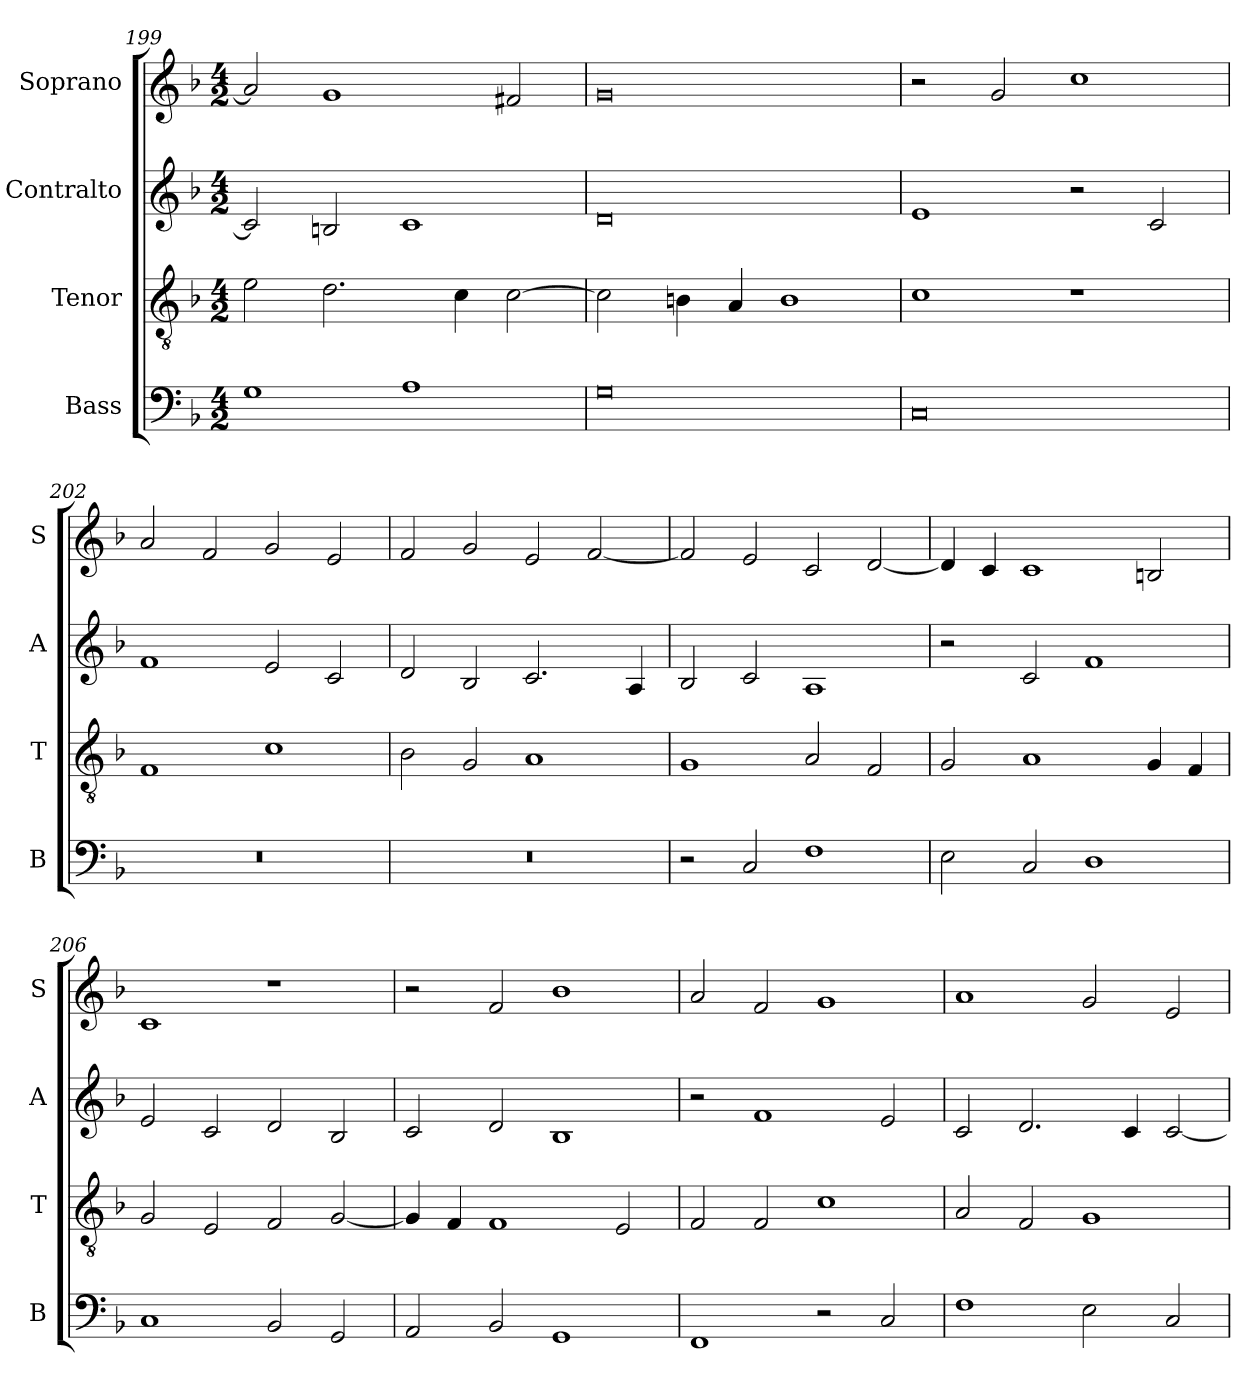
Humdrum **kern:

**kern	**kern	**kern	**kern
*part4	*part3	*part2	*part1
*staff4	*staff3	*staff2	*staff1
*I"Bass	*I"Tenor	*I"Contralto	*I"Soprano
*I'B	*I'T	*I'A	*I'S
*clefF4	*clefGv2	*clefG2	*clefG2
*k[b-]	*k[b-]	*k[b-]	*k[b-]
*F:ion	*F:ion	*F:ion	*F:ion
*M4/2	*M4/2	*M4/2	*M4/2
=199	=199	=199	=199
1G	2e	2c]	2a]
.	2.d	2Bn	1g
1A	.	1c	.
.	4c	.	.
.	[2c	.	2f#X
=200	=200	=200	=200
0G	2c]	0d	0g
.	4Bn	.	.
.	4A	.	.
.	1B	.	.
=201	=201	=201	=201
0C	1c	1e	2r
.	.	.	2g
.	1r	2r	1cc
.	.	2c	.
=202	=202	=202	=202
0r	1F	1f	2a
.	.	.	2f
.	1c	2e	2g
.	.	2c	2e
=203	=203	=203	=203
0r	2B-	2d	2f
.	2G	2B-	2g
.	1A	2.c	2e
.	.	.	[2f
.	.	4A	.
=204	=204	=204	=204
2r	1G	2B-	2f]
2C	.	2c	2e
1F	2A	1A	2c
.	2F	.	[2d
=205	=205	=205	=205
2E	2G	2r	4d]
.	.	.	4c
2C	1A	2c	1c
1D	.	1f	.
.	4G	.	2Bn
.	4F	.	.
=206	=206	=206	=206
1C	2G	2e	1c
.	2E	2c	.
2BB-	2F	2d	1r
2GG	[2G	2B-	.
=207	=207	=207	=207
2AA	4G]	2c	2r
.	4F	.	.
2BB-	1F	2d	2f
1GG	.	1B-	1b-
.	2E	.	.
=208	=208	=208	=208
1FF	2F	2r	2a
.	2F	1f	2f
2r	1c	.	1g
2C	.	2e	.
=209	=209	=209	=209
1F	2A	2c	1a
.	2F	2.d	.
2E	1G	.	2g
.	.	4c	.
2C	.	[2c	2e
=	=	=	=
*-	*-	*-	*-
